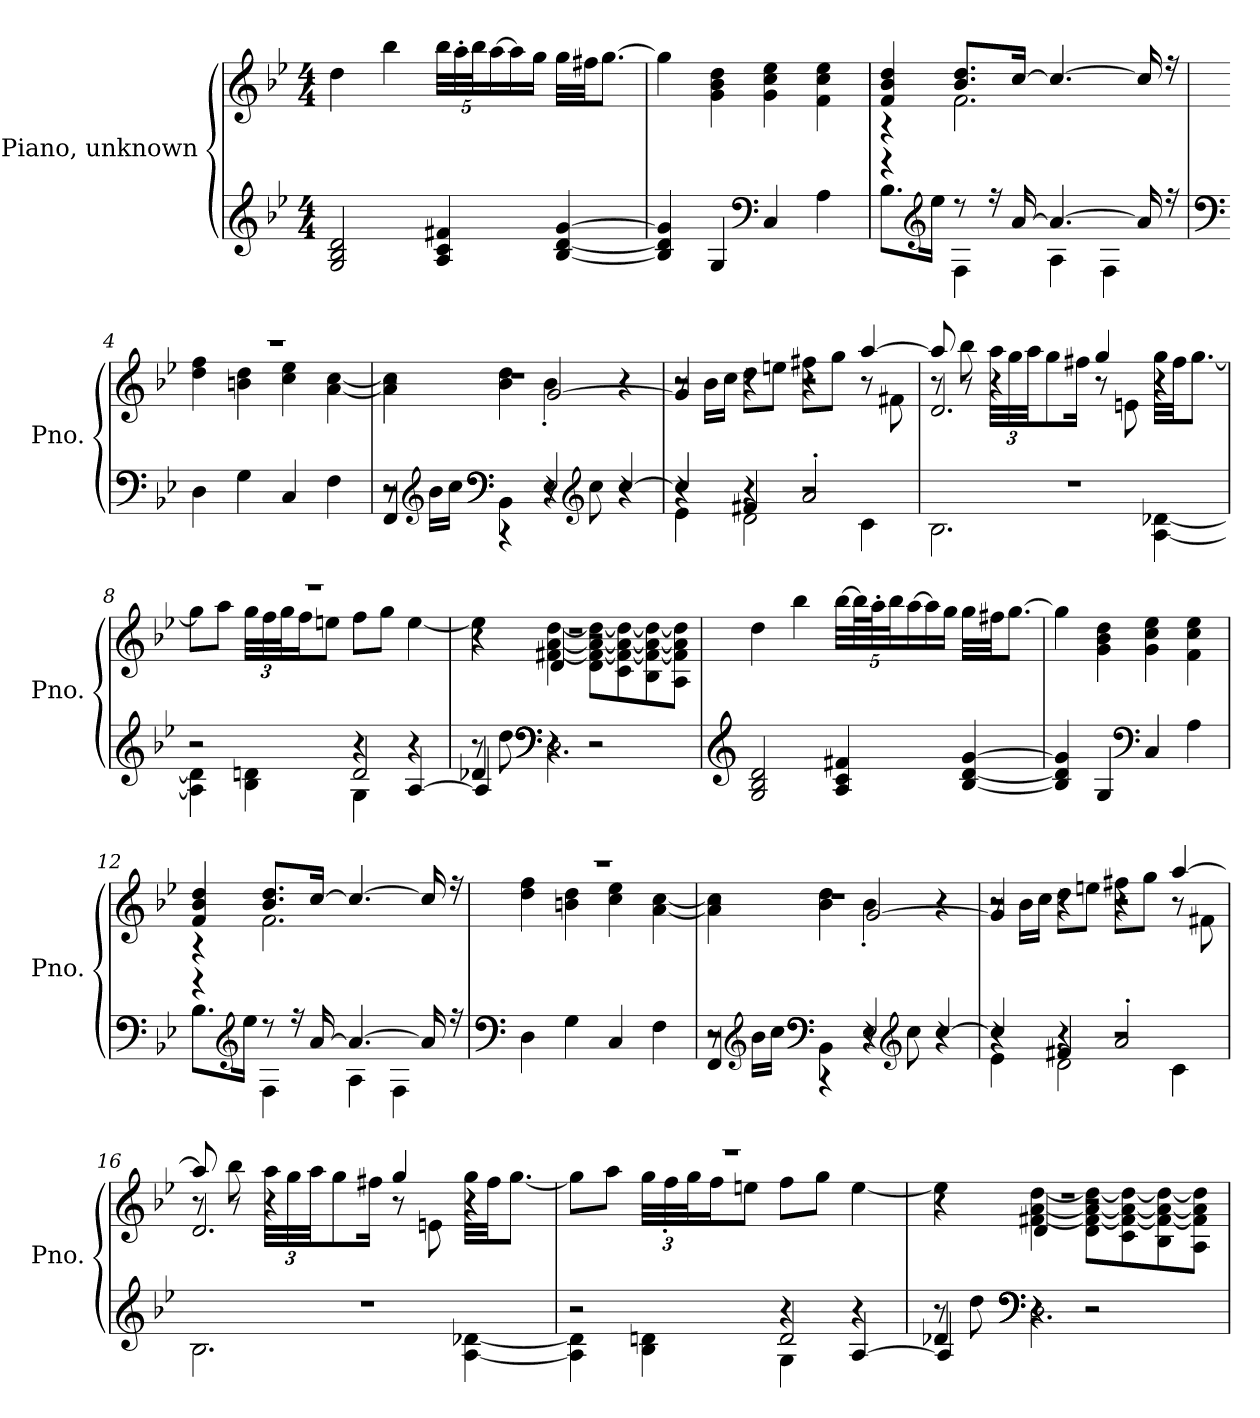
**kern	**kern
*part1	*part1
*staff2	*staff1
*I"Piano, unknown	*
*I'Pno.	*
*clefG2	*clefG2
*k[b-e-]	*k[b-e-]
*M4/4	*M4/4
*MM120	*MM120
=1	=1
2G/ 2B-/ 2d/	4dd\
.	4bb-\
*	*Xbrackettup
4A/ 4c/ 4f#X/	40bb-\LLL
.	40aa'\
.	40bb-\J
.	[20aa\
.	16aa\]
.	16gg\JJ
[4B-/ [4d/ [4g/	32gg\LLL
.	32ff#X\JJ
.	[8.gg\J
=2	=2
4B-/] 4d/] 4g/]	4gg\]
4G/	4g\ 4b-\ 4dd\
*clefF4	*
4C/	4g\ 4cc\ 4ee-\
4A\	4f\ 4cc\ 4ee-\
=3	=3
*^	*^
4r	8.B-\L	4f/ 4b-/ 4dd/	4r
*clefG2	*	*	*
.	16ee-\Jk	.	.
8r	4F\	8.b-/ 8.dd/L	2.f\
16r	.	.	.
[16a/	.	[16cc/Jk	.
4.a/_	4A\	4.cc/_	.
.	4F\	.	.
16a/]	.	16cc/]	.
16r	.	16r	.
*v	*v	*	*
=4	=4	=4
*clefF4	*	*
4D\	1r	4dd\ 4ff\
4G\	.	4bn\ 4dd\
4C/	.	4cc\ 4ee-\
4F\	.	[4a\ [4cc\
!!LO:LB:g=z
=5	=5	=5
*^	*	*^
*	*^	*	*	*
2r	8r	4FF/	1r	4a\] 4cc\]	2r
*clefG2	*	*	*	*	*
.	16b-\LL	.	.	.	.
.	16cc\JJ	.	.	.	.
*clefF4	*	*	*	*	*
.	4BB-\	4r	.	4b-\ 4dd\	.
4r	8r	2E-/	.	4b-'\	[2g/
*clefG2	*	*	*	*	*
.	8cc\	.	.	.	.
[4cc/	4r	.	.	4r	.
=6	=6	=6	=6	=6	=6
4cc/]	4e-\	4r	2r	8r	4g/]
.	.	.	.	16b-\LL	.
.	.	.	.	16cc\JJ	.
4r	2d\	4f#X/	.	8dd\L	4r
.	.	.	.	8een\J	.
2r	.	2a'/	4r	8ff#X\L	2r
.	.	.	.	8gg\J	.
.	4c\	.	[4aa/	8r	.
.	.	.	.	8f#X\	.
*	*v	*v	*	*	*
=7	=7	=7	=7	=7
1r	2.B-\	8aa/]	8r	2.d/
.	.	8r	8bb-\	.
.	.	4r	48aa\LLL	.
.	.	.	48gg\	.
.	.	.	48aa\JJ	.
.	.	.	8gg\	.
.	.	.	16ff#X\Jk	.
.	.	4gg/	8r	.
.	.	.	8en\	.
.	[4A\ [4d-X\	4r	32gg\LLL	4r
.	.	.	32ff#\JJ	.
.	.	.	[8.gg\J	.
*	*	*	*v	*v
!!LO:LB:g=z
=8	=8	=8	=8
*	*^	*	*
2r	4A\] 4d-\]	2r	1r	8gg\L]
.	.	.	.	8aa\J
.	4B-\ 4dn\	.	.	48gg\LLL
.	.	.	.	48ff\
.	.	.	.	48gg\J
.	.	.	.	16ff\J
.	.	.	.	8een\J
2d/	4G\	4r	.	8ff\L
.	.	.	.	8gg\J
.	4r	[4A/	.	[4ee\
=9	=9	=9	=9	=9
*	*	*	*	*^
4d-X/	8r	4A/]	1r	4ee\]	4r
.	8dd\	.	.	.	.
*clefF4	*	*	*	*	*
4r	2.D\	4r	.	[4f#X\ [4a\ [4dd\	4d/
2r	.	2r	.	8d\ 8f#\_ 8a\_ 8dd\_L	2r
.	.	.	.	8c\ 8f#\_ 8a\_ 8dd\_	.
.	.	.	.	8B-\ 8f#\_ 8a\_ 8dd\_	.
.	.	.	.	8A\ 8f#\] 8a\] 8dd\]J	.
*v	*v	*v	*	*	*
*	*v	*v	*v
=10	=10
*clefG2	*
2G/ 2B-/ 2d/	4dd\
.	4bb-\
4A/ 4c/ 4f#X/	[40bb-\LLL
.	80bb-\L]
.	80aa'\J
.	40bb-\J
.	[20aa\
.	16aa\]
.	16gg\JJ
[4B-/ [4d/ [4g/	32gg\LLL
.	32ff#X\JJ
.	[8.gg\J
!!LO:LB:g=z
=11	=11
4B-/] 4d/] 4g/]	4gg\]
4G/	4g\ 4b-\ 4dd\
*clefF4	*
4C/	4g\ 4cc\ 4ee-\
4A\	4f\ 4cc\ 4ee-\
=12	=12
*^	*^
4r	8.B-\L	4f/ 4b-/ 4dd/	4r
*clefG2	*	*	*
.	16ee-\Jk	.	.
8r	4F\	8.b-/ 8.dd/L	2.f\
16r	.	.	.
[16a/	.	[16cc/Jk	.
4.a/_	4A\	4.cc/_	.
.	4F\	.	.
16a/]	.	16cc/]	.
16r	.	16r	.
*v	*v	*	*
=13	=13	=13
*clefF4	*	*
4D\	1r	4dd\ 4ff\
4G\	.	4bn\ 4dd\
4C/	.	4cc\ 4ee-\
4F\	.	[4a\ [4cc\
=14	=14	=14
*^	*	*^
*	*^	*	*	*
2r	8r	4FF/	1r	4a\] 4cc\]	2r
*clefG2	*	*	*	*	*
.	16b-\LL	.	.	.	.
.	16cc\JJ	.	.	.	.
*clefF4	*	*	*	*	*
.	4BB-\	4r	.	4b-\ 4dd\	.
4r	8r	2E-/	.	4b-'\	[2g/
*clefG2	*	*	*	*	*
.	8cc\	.	.	.	.
[4cc/	4r	.	.	4r	.
!!LO:LB:g=z	!!	!!
=15	=15	=15	=15	=15	=15
4cc/]	4e-\	4r	2r	8r	4g/]
.	.	.	.	16b-\LL	.
.	.	.	.	16cc\JJ	.
4r	2d\	4f#X/	.	8dd\L	4r
.	.	.	.	8een\J	.
2r	.	2a'/	4r	8ff#X\L	2r
.	.	.	.	8gg\J	.
.	4c\	.	[4aa/	8r	.
.	.	.	.	8f#X\	.
*	*v	*v	*	*	*
=16	=16	=16	=16	=16
1r	2.B-\	8aa/]	8r	2.d/
.	.	8r	8bb-\	.
.	.	4r	48aa\LLL	.
.	.	.	48gg\	.
.	.	.	48aa\JJ	.
.	.	.	8gg\	.
.	.	.	16ff#X\Jk	.
.	.	4gg/	8r	.
.	.	.	8en\	.
.	[4A\ [4d-X\	4r	32gg\LLL	4r
.	.	.	32ff#\JJ	.
.	.	.	[8.gg\J	.
*	*	*	*v	*v
=17	=17	=17	=17
*	*^	*	*
2r	4A\] 4d-\]	2r	1r	8gg\L]
.	.	.	.	8aa\J
.	4B-\ 4dn\	.	.	48gg\LLL
.	.	.	.	48ff'\
.	.	.	.	48gg\J
.	.	.	.	16ff\J
.	.	.	.	8een\J
2d/	4G\	4r	.	8ff\L
.	.	.	.	8gg\J
.	4r	[4A/	.	[4ee\
!!LO:LB:g=z
=18	=18	=18	=18	=18
*	*	*	*	*^
4d-X/	8r	4A/]	1r	4ee\]	4r
.	8dd\	.	.	.	.
*clefF4	*	*	*	*	*
4r	2.D\	4r	.	[4f#X\ [4a\ [4dd\	4d/
2r	.	2r	.	8d\ 8f#\_ 8a\_ 8dd\_L	2r
.	.	.	.	8c\ 8f#\_ 8a\_ 8dd\_	.
.	.	.	.	8B-\ 8f#\_ 8a\_ 8dd\_	.
.	.	.	.	8A\ 8f#\] 8a\] 8dd\]J	.
*v	*v	*v	*	*	*
*	*v	*v	*v
=	=
*-	*-
